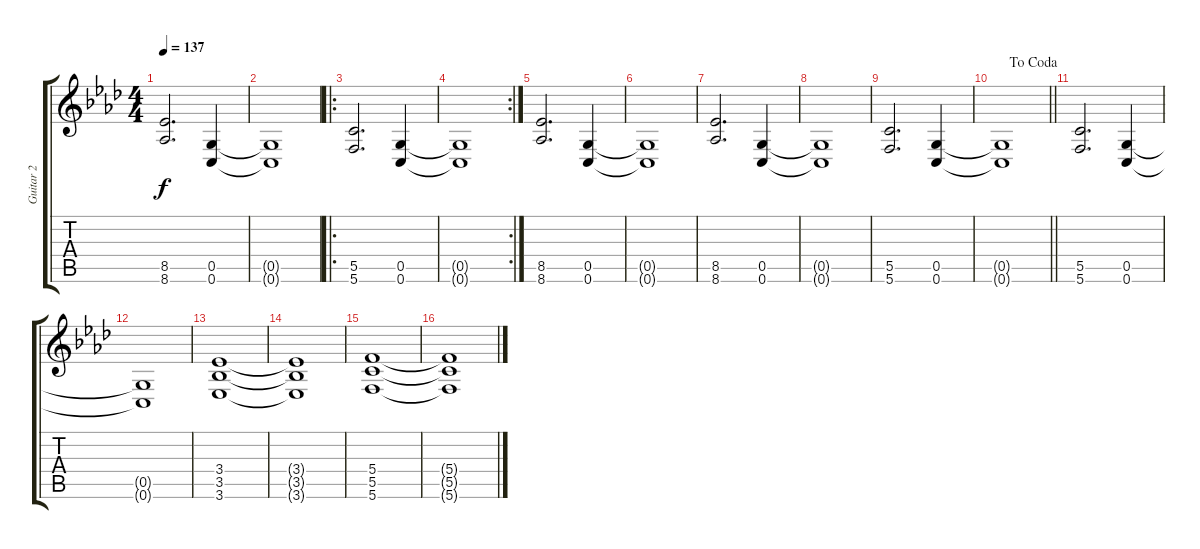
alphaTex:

\track ("Guitar 2" "Guitar 2") {instrument distortionguitar}
\staff {score tabs}
\tuning (E4 C4 G3 C3 G2 C2) {hide}
\ts (4 4)
\tempo 137
\clef g2
\ks ab
(8.5 8.6).2{d dy f} (0.5 0.6).4 |
(0.5{t} 0.6{t}).1 |
\ro
(5.5 5.6).2{d} (0.5 0.6).4 |
\rc 2
(0.5{t} 0.6{t}).1 |
(8.5 8.6).2{d} (0.5 0.6).4 |
(0.5{t} 0.6{t}).1 |
(8.5 8.6).2{d} (0.5 0.6).4 |
(0.5{t} 0.6{t}).1 |
(5.5 5.6).2{d} (0.5 0.6).4 |
\jump dacoda
\barLineRight lightlight
(0.5{t} 0.6{t}).1 |
(5.5 5.6).2{d} (0.5 0.6).4 |
(0.5{t} 0.6{t}).1 |
(3.4 3.5 3.6).1 |
(3.4{t} 3.5{t} 3.6{t}).1 |
(5.4 5.5 5.6).1 |
(5.4{t} 5.5{t} 5.6{t}).1
